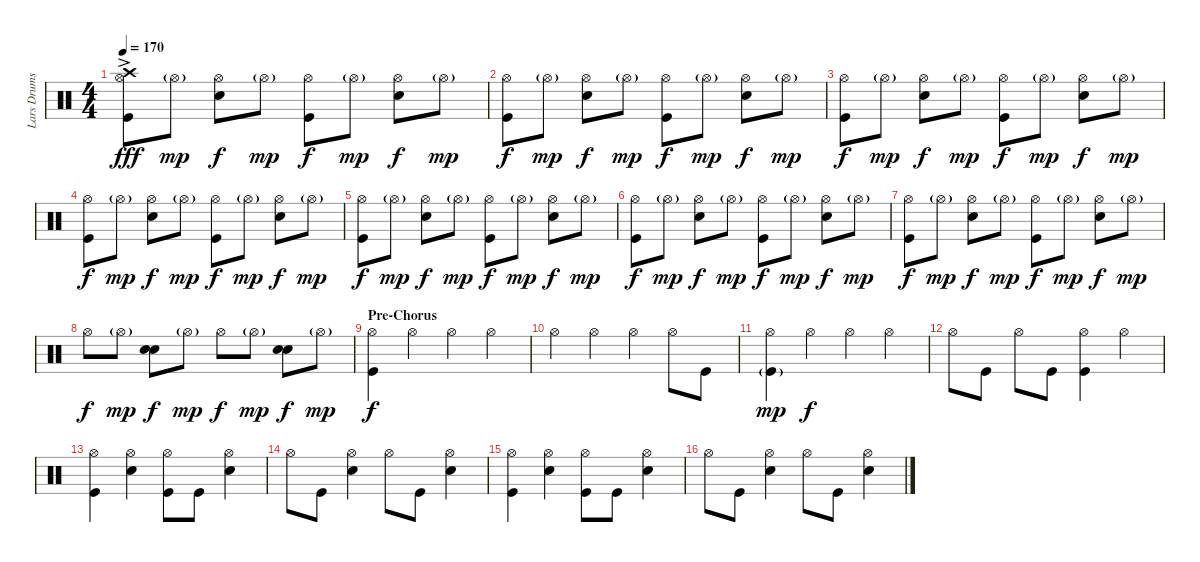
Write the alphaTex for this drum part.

\track ("Lars Drums" "Lars Drums") {instrument percussion}
\staff {score}
\articulation defaults
\ts (4 4)
\tempo 170
\clef neutral
\ks c
("Hi-Hat (open)" "Crash high (hit)" "Kick (hit)"{ac}).8{dy fff} "Hi-Hat (open)"{g}.8{dy mp} ("Hi-Hat (open)" "Electric Snare (hit)").8{dy f} "Hi-Hat (open)"{g}.8{dy mp} ("Hi-Hat (open)" "Kick (hit)").8{dy f} "Hi-Hat (open)"{g}.8{dy mp} ("Hi-Hat (open)" "Electric Snare (hit)").8{dy f} "Hi-Hat (open)"{g}.8{dy mp} |
("Hi-Hat (open)" "Kick (hit)").8{dy f} "Hi-Hat (open)"{g}.8{dy mp} ("Hi-Hat (open)" "Electric Snare (hit)").8{dy f} "Hi-Hat (open)"{g}.8{dy mp} ("Hi-Hat (open)" "Kick (hit)").8{dy f} "Hi-Hat (open)"{g}.8{dy mp} ("Hi-Hat (open)" "Electric Snare (hit)").8{dy f} "Hi-Hat (open)"{g}.8{dy mp} |
("Hi-Hat (open)" "Kick (hit)").8{dy f} "Hi-Hat (open)"{g}.8{dy mp} ("Hi-Hat (open)" "Electric Snare (hit)").8{dy f} "Hi-Hat (open)"{g}.8{dy mp} ("Hi-Hat (open)" "Kick (hit)").8{dy f} "Hi-Hat (open)"{g}.8{dy mp} ("Hi-Hat (open)" "Electric Snare (hit)").8{dy f} "Hi-Hat (open)"{g}.8{dy mp} |
("Hi-Hat (open)" "Kick (hit)").8{dy f} "Hi-Hat (open)"{g}.8{dy mp} ("Hi-Hat (open)" "Electric Snare (hit)").8{dy f} "Hi-Hat (open)"{g}.8{dy mp} ("Hi-Hat (open)" "Kick (hit)").8{dy f} "Hi-Hat (open)"{g}.8{dy mp} ("Hi-Hat (open)" "Electric Snare (hit)").8{dy f} "Hi-Hat (open)"{g}.8{dy mp} |
("Hi-Hat (open)" "Kick (hit)").8{dy f} "Hi-Hat (open)"{g}.8{dy mp} ("Hi-Hat (open)" "Electric Snare (hit)").8{dy f} "Hi-Hat (open)"{g}.8{dy mp} ("Hi-Hat (open)" "Kick (hit)").8{dy f} "Hi-Hat (open)"{g}.8{dy mp} ("Hi-Hat (open)" "Electric Snare (hit)").8{dy f} "Hi-Hat (open)"{g}.8{dy mp} |
("Hi-Hat (open)" "Kick (hit)").8{dy f} "Hi-Hat (open)"{g}.8{dy mp} ("Hi-Hat (open)" "Electric Snare (hit)").8{dy f} "Hi-Hat (open)"{g}.8{dy mp} ("Hi-Hat (open)" "Kick (hit)").8{dy f} "Hi-Hat (open)"{g}.8{dy mp} ("Hi-Hat (open)" "Electric Snare (hit)").8{dy f} "Hi-Hat (open)"{g}.8{dy mp} |
("Hi-Hat (open)" "Kick (hit)").8{dy f} "Hi-Hat (open)"{g}.8{dy mp} ("Hi-Hat (open)" "Electric Snare (hit)").8{dy f} "Hi-Hat (open)"{g}.8{dy mp} ("Hi-Hat (open)" "Kick (hit)").8{dy f} "Hi-Hat (open)"{g}.8{dy mp} ("Hi-Hat (open)" "Electric Snare (hit)").8{dy f} "Hi-Hat (open)"{g}.8{dy mp} |
"Hi-Hat (open)".8{dy f} "Hi-Hat (open)"{g}.8{dy mp} ("Electric Snare (hit)" "Electric Snare (hit)").8{bd 480 dy f} "Hi-Hat (open)"{g}.8{dy mp} "Hi-Hat (open)".8{dy f} "Hi-Hat (open)"{g}.8{dy mp} ("Electric Snare (hit)" "Electric Snare (hit)").8{bd 480 dy f} "Hi-Hat (open)"{g}.8{dy mp} |
\section ("" "Pre-Chorus")
("Hi-Hat (open)" "Kick (hit)").4{dy f} "Hi-Hat (open)".4 "Hi-Hat (open)".4 "Hi-Hat (open)".4 |
"Hi-Hat (open)".4 "Hi-Hat (open)".4 "Hi-Hat (open)".4 "Hi-Hat (open)".8 "Kick (hit)".8 |
("Hi-Hat (open)" "Kick (hit)"{g}).4{dy mp} "Hi-Hat (open)".4{dy f} "Hi-Hat (open)".4 "Hi-Hat (open)".4 |
"Hi-Hat (open)".8 "Kick (hit)".8 "Hi-Hat (open)".8 "Kick (hit)".8 ("Hi-Hat (open)" "Kick (hit)").4 "Hi-Hat (open)".4 |
("Hi-Hat (open)" "Kick (hit)").4 ("Hi-Hat (open)" "Electric Snare (hit)").4 ("Hi-Hat (open)" "Kick (hit)").8 "Kick (hit)".8 ("Hi-Hat (open)" "Electric Snare (hit)").4 |
"Hi-Hat (open)".8 "Kick (hit)".8 ("Hi-Hat (open)" "Electric Snare (hit)").4 "Hi-Hat (open)".8 "Kick (hit)".8 ("Hi-Hat (open)" "Electric Snare (hit)").4 |
("Hi-Hat (open)" "Kick (hit)").4 ("Hi-Hat (open)" "Electric Snare (hit)").4 ("Hi-Hat (open)" "Kick (hit)").8 "Kick (hit)".8 ("Hi-Hat (open)" "Electric Snare (hit)").4 |
"Hi-Hat (open)".8 "Kick (hit)".8 ("Hi-Hat (open)" "Electric Snare (hit)").4 "Hi-Hat (open)".8 "Kick (hit)".8 ("Hi-Hat (open)" "Electric Snare (hit)").4
